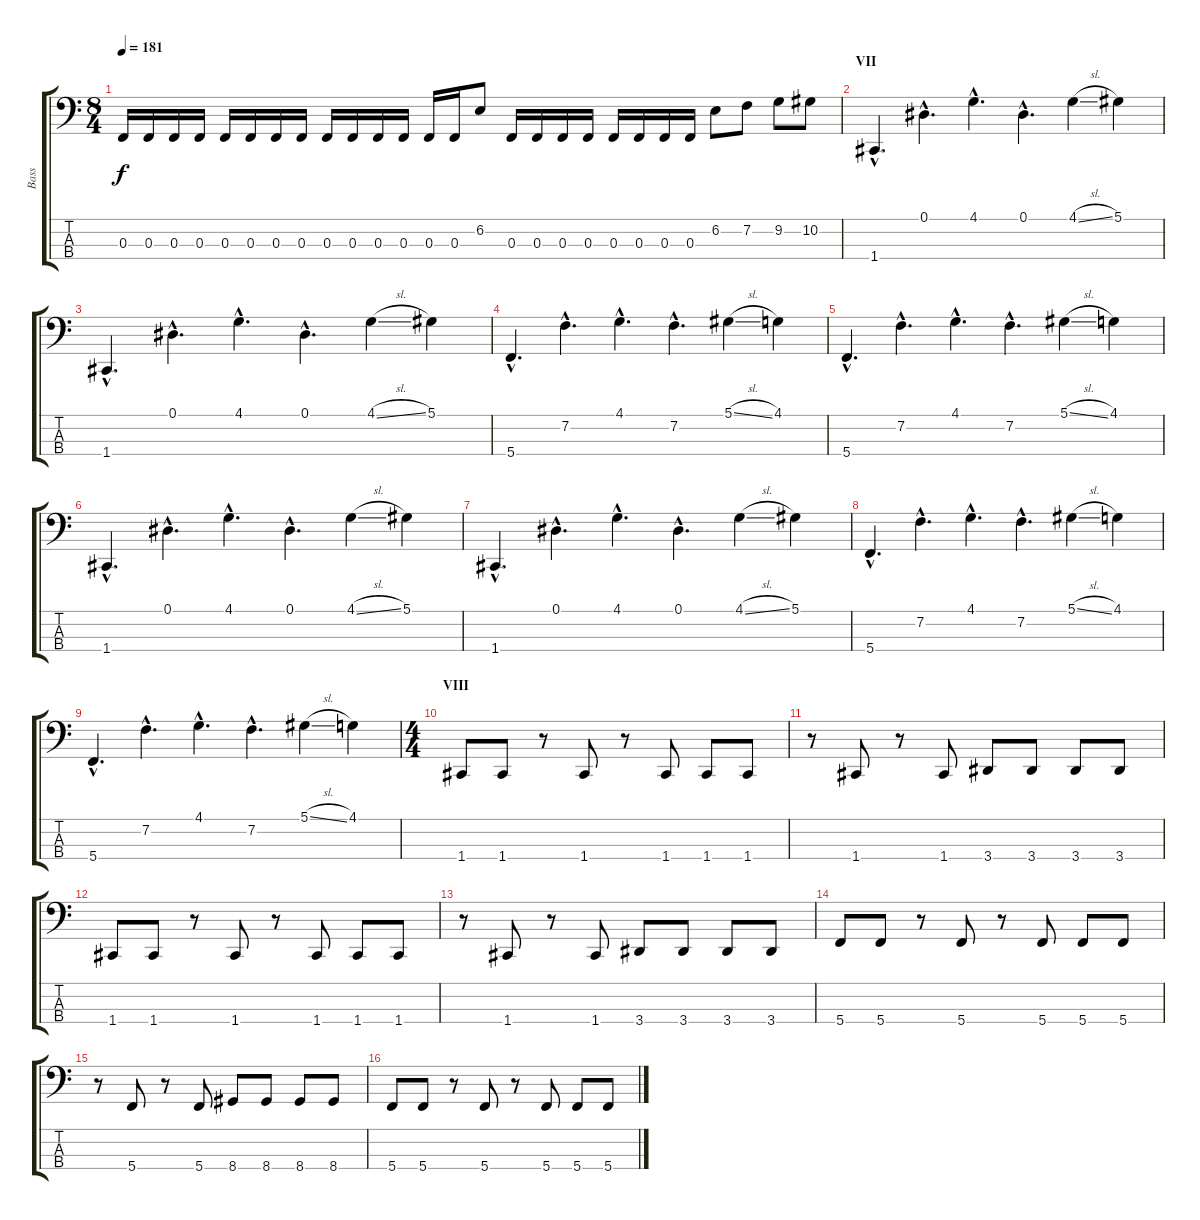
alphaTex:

\track ("Bass" "Bass") {instrument electricbasspick}
\staff {score tabs}
\tuning (Eb2 Bb1 F1 C1) {hide}
\ts (8 4)
\tempo 181
\clef f4
\ks c
0.3.16{dy f} 0.3.16 0.3.16 0.3.16 0.3.16 0.3.16 0.3.16 0.3.16 0.3.16 0.3.16 0.3.16 0.3.16 0.3.16 0.3.16 6.2.8 0.3.16 0.3.16 0.3.16 0.3.16 0.3.16 0.3.16 0.3.16 0.3.16 6.2.8 7.2.8 9.2.8 10.2.8 |
\section ("" "VII")
1.4{hac}.4{d} 0.1{hac}.4{d} 4.1{hac}.4{d} 0.1{hac}.4{d} 4.1{sl}.4 5.1.4 |
1.4{hac}.4{d} 0.1{hac}.4{d} 4.1{hac}.4{d} 0.1{hac}.4{d} 4.1{sl}.4 5.1.4 |
5.4{hac}.4{d} 7.2{hac}.4{d} 4.1{hac}.4{d} 7.2{hac}.4{d} 5.1{sl}.4 4.1.4 |
5.4{hac}.4{d} 7.2{hac}.4{d} 4.1{hac}.4{d} 7.2{hac}.4{d} 5.1{sl}.4 4.1.4 |
1.4{hac}.4{d} 0.1{hac}.4{d} 4.1{hac}.4{d} 0.1{hac}.4{d} 4.1{sl}.4 5.1.4 |
1.4{hac}.4{d} 0.1{hac}.4{d} 4.1{hac}.4{d} 0.1{hac}.4{d} 4.1{sl}.4 5.1.4 |
5.4{hac}.4{d} 7.2{hac}.4{d} 4.1{hac}.4{d} 7.2{hac}.4{d} 5.1{sl}.4 4.1.4 |
5.4{hac}.4{d} 7.2{hac}.4{d} 4.1{hac}.4{d} 7.2{hac}.4{d} 5.1{sl}.4 4.1.4 |
\ts (4 4)
\section ("" "VIII")
1.4.8 1.4.8 r.8 1.4.8 r.8 1.4.8 1.4.8 1.4.8 |
r.8 1.4.8 r.8 1.4.8 3.4.8 3.4.8 3.4.8 3.4.8 |
1.4.8 1.4.8 r.8 1.4.8 r.8 1.4.8 1.4.8 1.4.8 |
r.8 1.4.8 r.8 1.4.8 3.4.8 3.4.8 3.4.8 3.4.8 |
5.4.8 5.4.8 r.8 5.4.8 r.8 5.4.8 5.4.8 5.4.8 |
r.8 5.4.8 r.8 5.4.8 8.4.8 8.4.8 8.4.8 8.4.8 |
5.4.8 5.4.8 r.8 5.4.8 r.8 5.4.8 5.4.8 5.4.8
